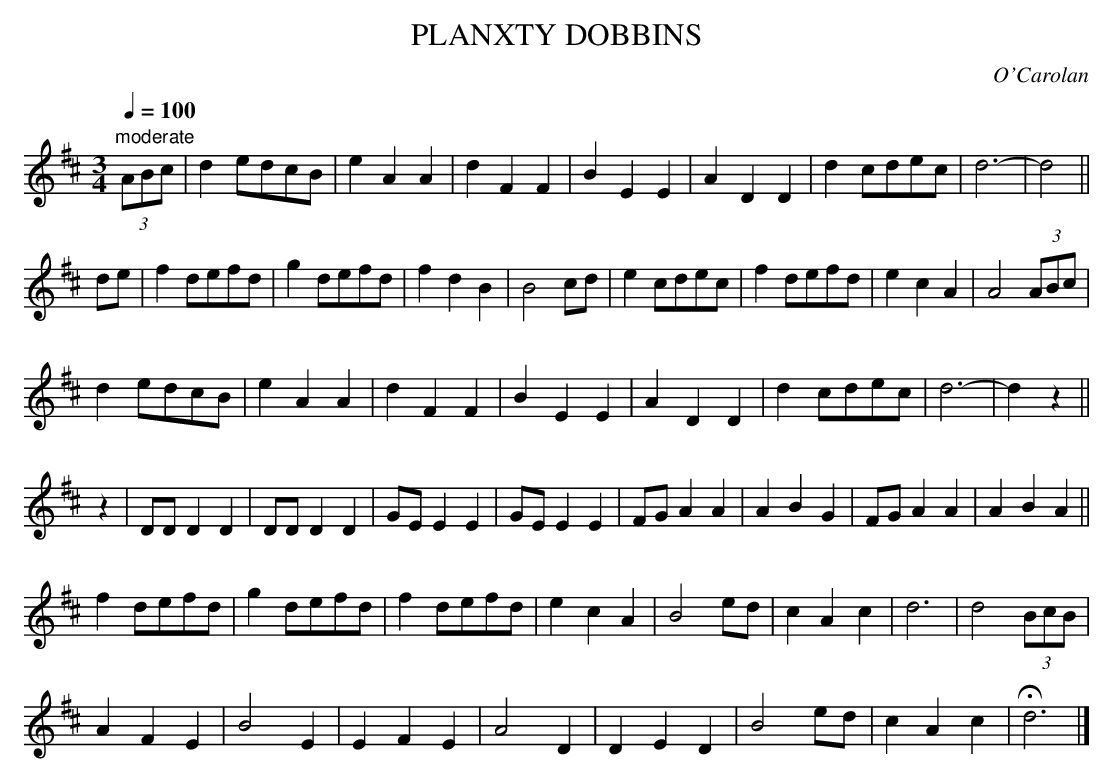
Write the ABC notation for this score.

X:1
T:PLANXTY DOBBINS
C:O'Carolan
Q:1/4=100
M:3/4
L:1/8
K:D % source key G
"moderate"
(3ABc|d2edcB|e2A2A2|d2F2F2|B2E2E2|\
A2D2D2|d2cdec|d6-|d4||
de|f2defd|g2defd|f2d2B2|B4cd|\
e2cdec|f2defd|e2c2A2|A4 (3ABc|
d2edcB|e2A2A2|d2F2F2|B2E2E2|\
A2D2D2|d2cdec|d6-|d2z2||
z2|DD D2D2|DD D2D2|GE E2E2|GE E2E2|\
FG A2A2|A2B2G2|FG A2A2|A2B2A2||
f2defd|g2defd|f2defd|e2c2A2|\
B4ed|c2A2c2|d6|d4 (3BcB|
A2F2E2|B4E2|E2F2E2|A4D2|\
D2E2D2|B4ed| c2A2c2|Hd6|]
